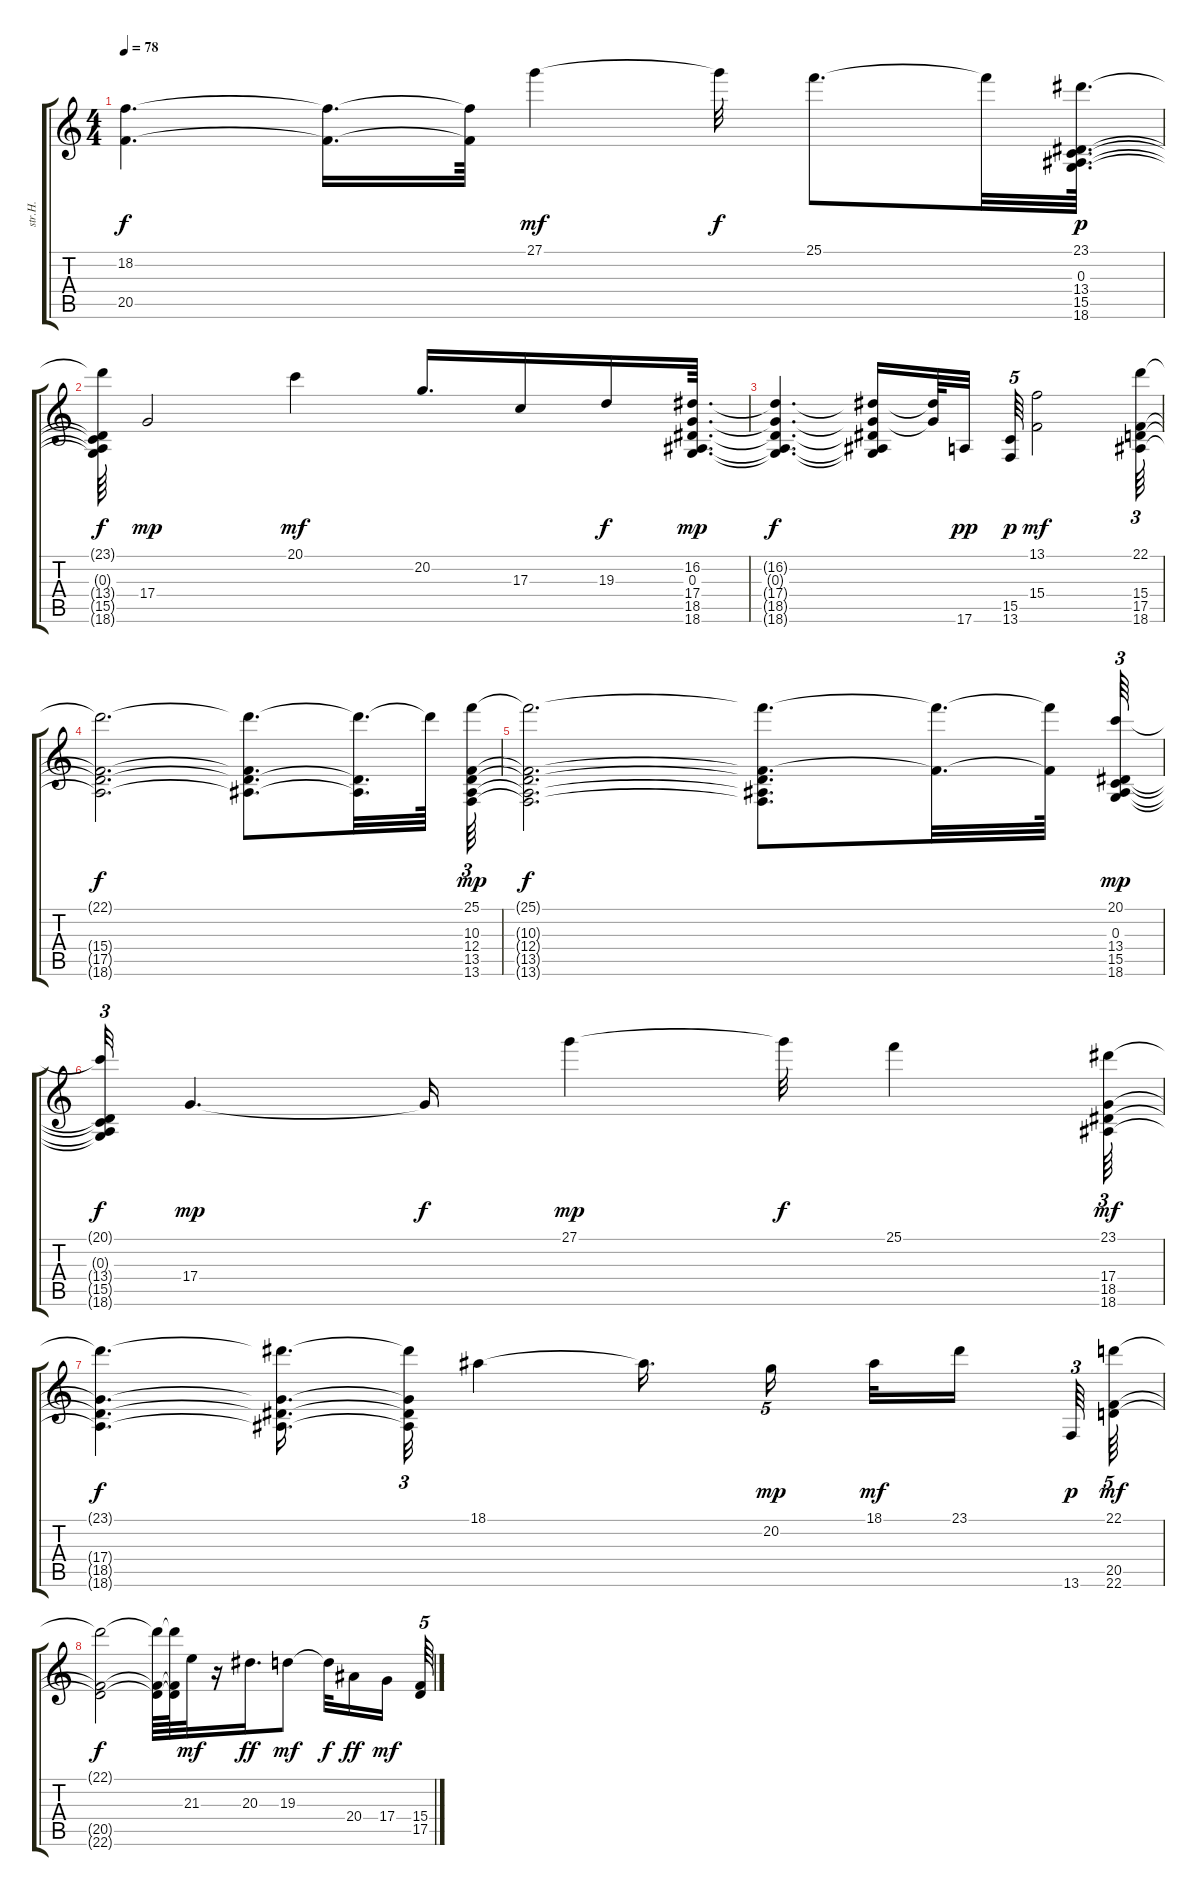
\track ("str.H." "str.H.") {instrument stringensemble2}
\staff {score tabs}
\tuning (E4 B3 G3 D3 A2 E2) {hide}
\ts (4 4)
\tempo 78
\clef g2
\ks c
(18.2{t} 20.5{t}).4{d dy f} (18.2{t} 20.5{t}).16{d} (18.2{t} 20.5{t}).64 27.1.4{dy mf} 27.1{t}.32{dy f} 25.1.8{d} 25.1{t}.32 (23.1 0.3 13.4 15.5 18.6).64{d dy p} |
(23.1{t} 0.3{t} 13.4{t} 15.5{t} 18.6{t}).64{dy f} 17.4.2{dy mp} 20.1.4{dy mf} 20.2.16{d} 17.3.16 19.3.16{dy f} (16.2 0.3 17.4 18.5 18.6).64{d dy mp} |
(16.2{t} 0.3{t} 17.4{t} 18.5{t} 18.6{t}).4{d dy f} (16.2{t} 0.3{t} 17.4{t} 18.5{t} 18.6{t}).16 (16.2{t} 17.4{t}).64 17.6.32{dy pp beam splitsecondary} (15.5 13.6).64{tu (5 4) dy p} (13.1 15.4).2{dy mf} (22.1 15.4 17.5 18.6).64{tu (3 2)} |
(22.1{t} 15.4{t} 17.5{t} 18.6{t}).2{d dy f} (22.1{t} 15.4{t} 17.5{t} 18.6{t}).8{d} (22.1{t} 17.5{t} 18.6{t}).32{d} 22.1{t}.64 (25.1 10.3 12.4 13.5 13.6).64{tu (3 2) dy mp} |
(25.1{t} 10.3{t} 12.4{t} 13.5{t} 13.6{t}).2{d dy f} (25.1{t} 10.3{t} 12.4{t} 13.5{t} 13.6{t}).8{d} (25.1{t} 10.3{t}).32{d} (25.1{t} 10.3{t}).64 (20.1 0.3 13.4 15.5 18.6).64{tu (3 2) dy mp} |
(20.1{t} 0.3{t} 13.4{t} 15.5{t} 18.6{t}).32{tu (3 2) dy f} 17.4.4{d dy mp} 17.4{t}.16{dy f} 27.1.4{dy mp} 27.1{t}.32{dy f} 25.1.4 (23.1 17.4 18.5 18.6).64{tu (3 2) dy mf} |
(23.1{t} 17.4{t} 18.5{t} 18.6{t}).4{d dy f} (23.1{t} 17.4{t} 18.5{t} 18.6{t}).16{d} (23.1{t} 17.4{t} 18.5{t} 18.6{t}).32{tu (3 2)} 18.1.4 18.1{t}.16{d} 20.2.16{tu (5 4) dy mp beam splitsecondary} 18.1.32{dy mf} 23.1.16{beam splitsecondary} 13.6.64{tu (3 2) dy p} (22.1 20.5 22.6).64{tu (5 4) dy mf} |
(22.1{t} 20.5{t} 22.6{t}).2{dy f} (22.1{t} 20.5{t} 22.6{t}).64 (22.1{t} 20.5{t} 22.6{t}).64 21.3.32{dy mf} r.16 20.3.16{d dy ff} 19.3.8{dy mf} 19.3{t}.32{dy f} 20.4.16{dy ff} 17.4.16{dy mf} (15.4 17.5).64{tu (5 4)}
